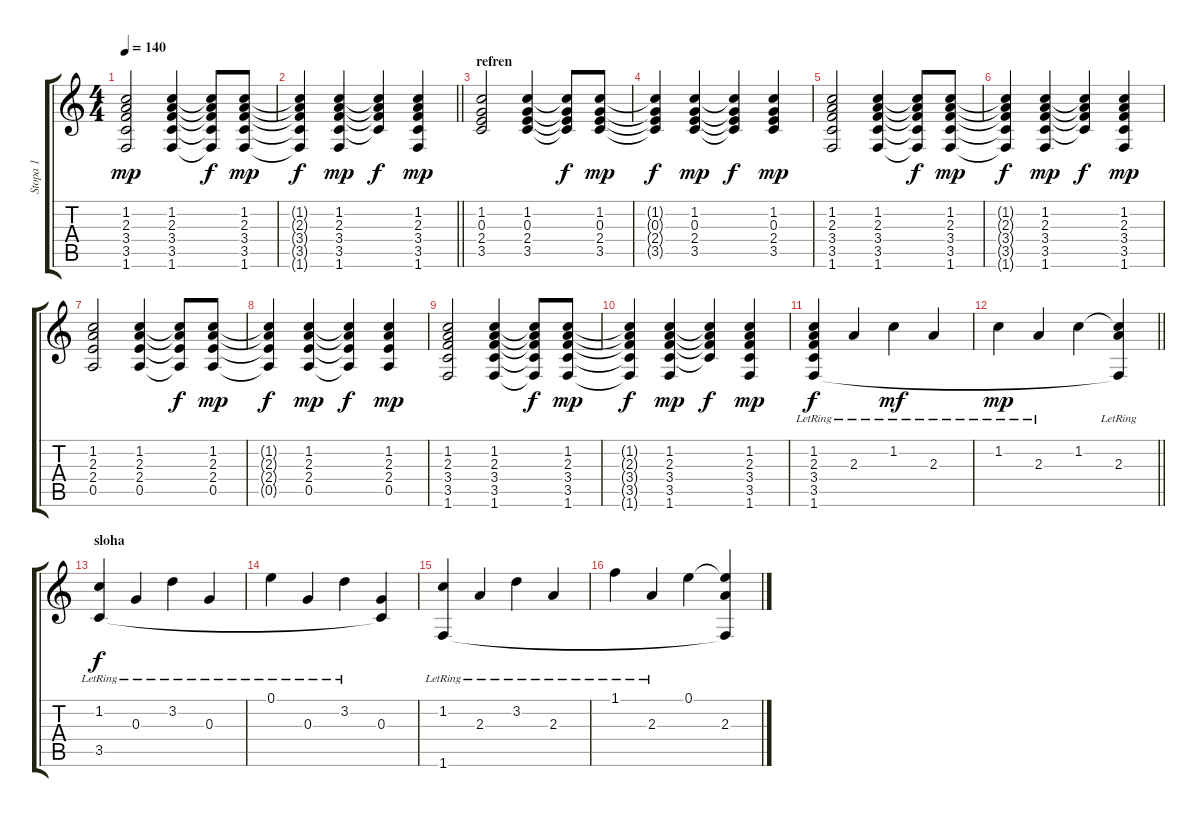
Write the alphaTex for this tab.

\track ("Stopa 1" "Stopa 1") {instrument acousticguitarsteel}
\staff {score tabs}
\tuning (E4 B3 G3 D3 A2 E2) {hide}
\ts (4 4)
\tempo 140
\clef g2
\ks c
(1.2 2.3 3.4 3.5 1.6).2{dy mp} (1.2 2.3 3.4 3.5 1.6).4 (1.2{t} 2.3{t} 3.4{t} 3.5{t} 1.6{t}).8{dy f} (1.2 2.3 3.4 3.5 1.6).8{dy mp} |
\barLineRight lightlight
(1.2{t} 2.3{t} 3.4{t} 3.5{t} 1.6{t}).4{dy f} (1.2 2.3 3.4 3.5 1.6).4{dy mp} (1.2{t} 2.3{t} 3.4{t} 3.5{t}).4{dy f} (1.2 2.3 3.4 3.5 1.6).4{dy mp} |
\section ("" "refren")
(1.2 0.3 2.4 3.5).2 (1.2 0.3 2.4 3.5).4 (1.2{t} 0.3{t} 2.4{t} 3.5{t}).8{dy f} (1.2 0.3 2.4 3.5).8{dy mp} |
(1.2{t} 0.3{t} 2.4{t} 3.5{t}).4{dy f} (1.2 0.3 2.4 3.5).4{dy mp} (1.2{t} 0.3{t} 2.4{t} 3.5{t}).4{dy f} (1.2 0.3 2.4 3.5).4{dy mp} |
(1.2 2.3 3.4 3.5 1.6).2 (1.2 2.3 3.4 3.5 1.6).4 (1.2{t} 2.3{t} 3.4{t} 3.5{t} 1.6{t}).8{dy f} (1.2 2.3 3.4 3.5 1.6).8{dy mp} |
(1.2{t} 2.3{t} 3.4{t} 3.5{t} 1.6{t}).4{dy f} (1.2 2.3 3.4 3.5 1.6).4{dy mp} (1.2{t} 2.3{t} 3.4{t} 3.5{t}).4{dy f} (1.2 2.3 3.4 3.5 1.6).4{dy mp} |
(1.2 2.3 2.4 0.5).2 (1.2 2.3 2.4 0.5).4 (1.2{t} 2.3{t} 2.4{t} 0.5{t}).8{dy f} (1.2 2.3 2.4 0.5).8{dy mp} |
(1.2{t} 2.3{t} 2.4{t} 0.5{t}).4{dy f} (1.2 2.3 2.4 0.5).4{dy mp} (1.2{t} 2.3{t} 2.4{t} 0.5{t}).4{dy f} (1.2 2.3 2.4 0.5).4{dy mp} |
(1.2 2.3 3.4 3.5 1.6).2 (1.2 2.3 3.4 3.5 1.6).4 (1.2{t} 2.3{t} 3.4{t} 3.5{t} 1.6{t}).8{dy f} (1.2 2.3 3.4 3.5 1.6).8{dy mp} |
(1.2{t} 2.3{t} 3.4{t} 3.5{t} 1.6{t}).4{dy f} (1.2 2.3 3.4 3.5 1.6).4{dy mp} (1.2{t} 2.3{t} 3.4{t} 3.5{t}).4{dy f} (1.2 2.3 3.4 3.5 1.6).4{dy mp} |
(1.2{lr} 2.3 3.4 3.5 1.6{lr}).4{dy f} 2.3{lr}.4 1.2{lr}.4{dy mf} 2.3{lr}.4 |
\barLineRight lightlight
1.2{lr}.4{dy mp} 2.3{lr}.4 1.2.4 (1.2{t} 2.3{lr} 1.6{t}).4 |
\section ("" "sloha")
(1.2{lr} 3.5{lr}).4{dy f} 0.3{lr}.4 3.2{lr}.4 0.3{lr}.4 |
0.1{lr}.4 0.3{lr}.4 3.2{lr}.4 (0.3 3.5{t}).4 |
(1.2{lr} 1.6{lr}).4 2.3{lr}.4 3.2{lr}.4 2.3{lr}.4 |
1.1{lr}.4 2.3{lr}.4 0.1.4 (0.1{t} 2.3 1.6{t}).4
